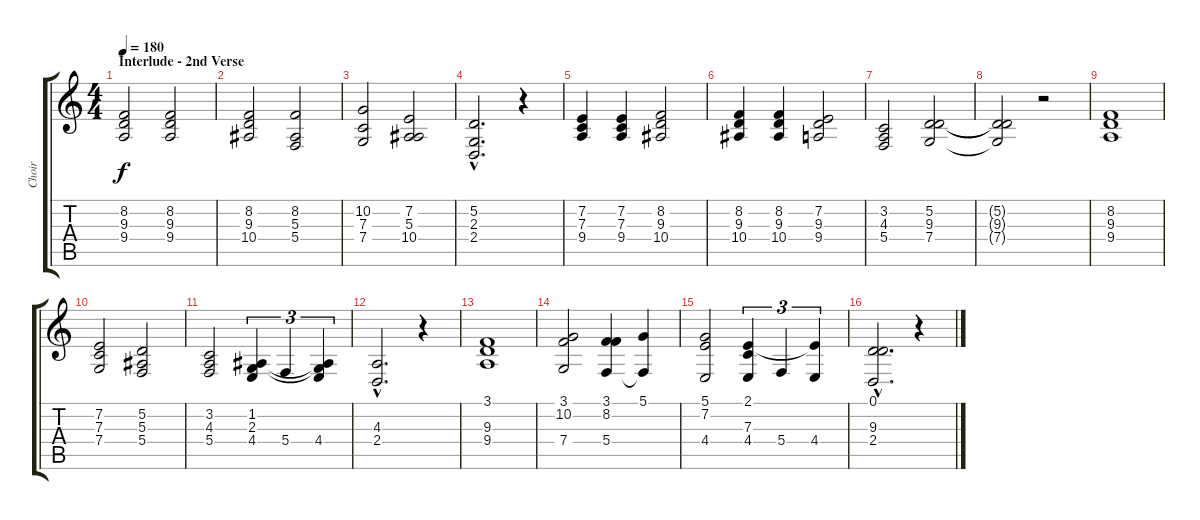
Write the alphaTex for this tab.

\track ("Choir" "Choir") {instrument choiraahs}
\staff {score tabs}
\tuning (D4 A3 F3 C3 G2 D2) {hide}
\ts (4 4)
\section ("" "Interlude - 2nd Verse")
\tempo 180
\clef g2
\ks c
(8.2 9.3 9.4).2{dy f} (8.2 9.3 9.4).2 |
(8.2 9.3 10.4).2 (8.2 5.3 5.4).2 |
(10.2 7.3 7.4).2 (7.2 5.3 10.4).2 |
(5.2{hac} 2.3{hac} 2.4{hac}).2{d} r.4 |
(7.2 7.3 9.4).4 (7.2 7.3 9.4).4 (8.2 9.3 10.4).2 |
(8.2 9.3 10.4).4 (8.2 9.3 10.4).4 (7.2 9.3 9.4).2 |
(3.2 4.3 5.4).2 (5.2 9.3 7.4).2 |
(5.2{t} 9.3{t} 7.4{t}).2 r.2 |
(8.2 9.3 9.4).1 |
(7.2 7.3 7.4).2 (5.2 5.3 5.4).2 |
(3.2 4.3 5.4).2 (1.2 2.3 4.4).4{tu (3 2)} 5.4.4{tu (3 2)} (1.2{t} 2.3{t} 4.4).4{tu (3 2)} |
(4.3{hac} 2.4{hac}).2{d} r.4 |
(3.1 9.3 9.4).1 |
(3.1 10.2 7.4).2 (3.1 8.2 5.4).4 (5.1 5.4{t}).4 |
(5.1 7.2 4.4).2 (2.1 7.3 4.4).4{tu (3 2)} 5.4.4{tu (3 2)} (2.1{t} 4.4).4{tu (3 2)} |
(0.1{hac} 9.3{hac} 2.4{hac}).2{d} r.4
